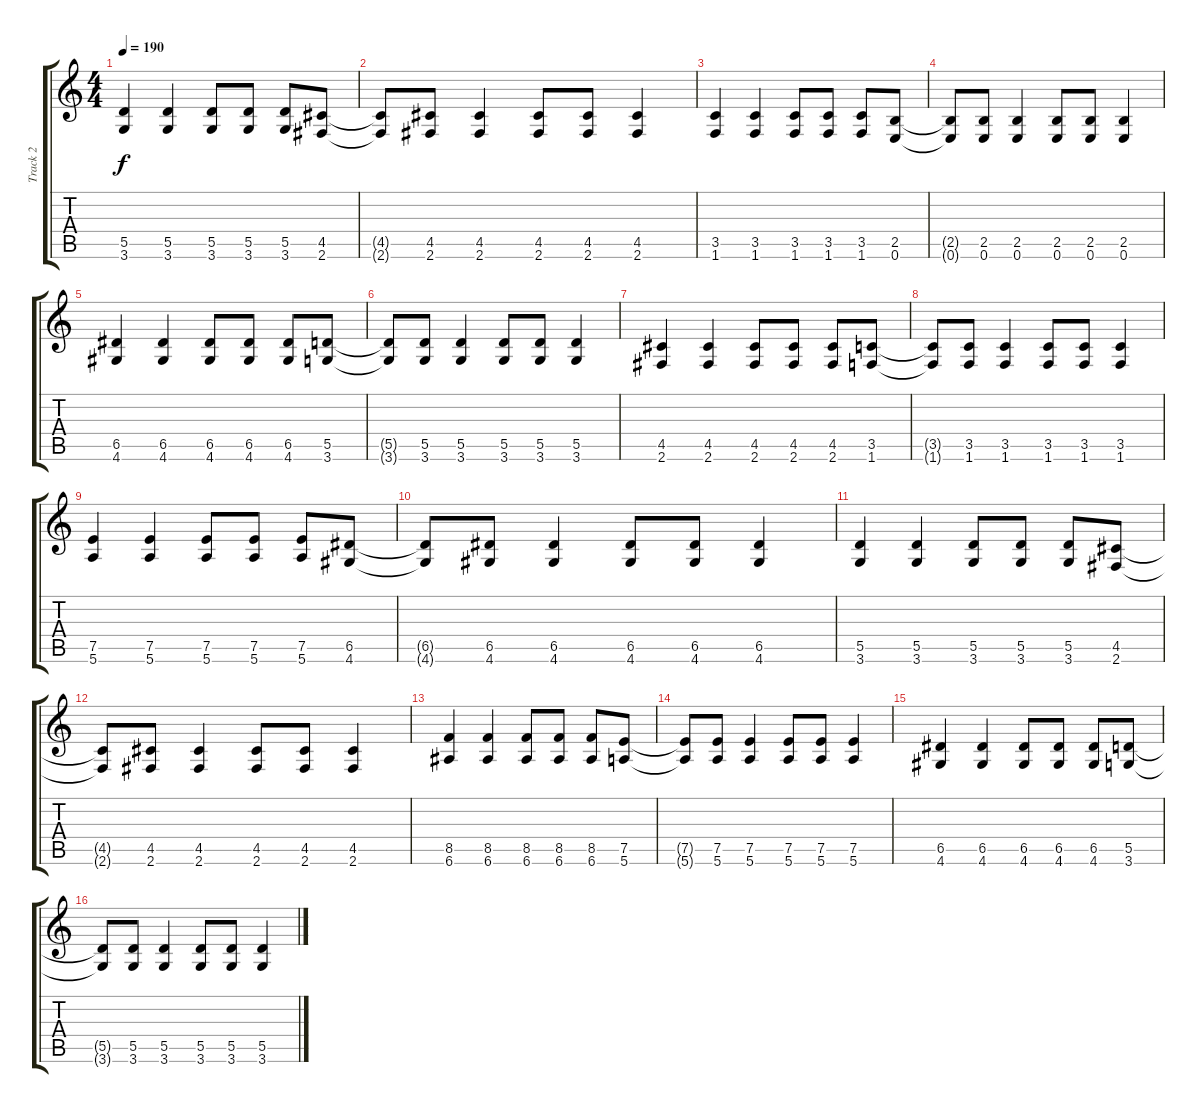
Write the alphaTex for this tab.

\track ("Track 2" "Track 2") {instrument distortionguitar}
\staff {score tabs}
\tuning (E4 B3 G3 D3 A2 E2) {hide}
\ts (4 4)
\tempo 190
\clef g2
\ks c
(5.5 3.6).4{dy f} (5.5 3.6).4 (5.5 3.6).8 (5.5 3.6).8 (5.5 3.6).8 (4.5 2.6).8 |
(4.5{t} 2.6{t}).8 (4.5 2.6).8 (4.5 2.6).4 (4.5 2.6).8 (4.5 2.6).8 (4.5 2.6).4 |
(3.5 1.6).4 (3.5 1.6).4 (3.5 1.6).8 (3.5 1.6).8 (3.5 1.6).8 (2.5 0.6).8 |
(2.5{t} 0.6{t}).8 (2.5 0.6).8 (2.5 0.6).4 (2.5 0.6).8 (2.5 0.6).8 (2.5 0.6).4 |
(6.5 4.6).4 (6.5 4.6).4 (6.5 4.6).8 (6.5 4.6).8 (6.5 4.6).8 (5.5 3.6).8 |
(5.5{t} 3.6{t}).8 (5.5 3.6).8 (5.5 3.6).4 (5.5 3.6).8 (5.5 3.6).8 (5.5 3.6).4 |
(4.5 2.6).4 (4.5 2.6).4 (4.5 2.6).8 (4.5 2.6).8 (4.5 2.6).8 (3.5 1.6).8 |
(3.5{t} 1.6{t}).8 (3.5 1.6).8 (3.5 1.6).4 (3.5 1.6).8 (3.5 1.6).8 (3.5 1.6).4 |
(7.5 5.6).4 (7.5 5.6).4 (7.5 5.6).8 (7.5 5.6).8 (7.5 5.6).8 (6.5 4.6).8 |
(6.5{t} 4.6{t}).8 (6.5 4.6).8 (6.5 4.6).4 (6.5 4.6).8 (6.5 4.6).8 (6.5 4.6).4 |
(5.5 3.6).4 (5.5 3.6).4 (5.5 3.6).8 (5.5 3.6).8 (5.5 3.6).8 (4.5 2.6).8 |
(4.5{t} 2.6{t}).8 (4.5 2.6).8 (4.5 2.6).4 (4.5 2.6).8 (4.5 2.6).8 (4.5 2.6).4 |
(8.5 6.6).4 (8.5 6.6).4 (8.5 6.6).8 (8.5 6.6).8 (8.5 6.6).8 (7.5 5.6).8 |
(7.5{t} 5.6{t}).8 (7.5 5.6).8 (7.5 5.6).4 (7.5 5.6).8 (7.5 5.6).8 (7.5 5.6).4 |
(6.5 4.6).4 (6.5 4.6).4 (6.5 4.6).8 (6.5 4.6).8 (6.5 4.6).8 (5.5 3.6).8 |
(5.5{t} 3.6{t}).8 (5.5 3.6).8 (5.5 3.6).4 (5.5 3.6).8 (5.5 3.6).8 (5.5 3.6).4
